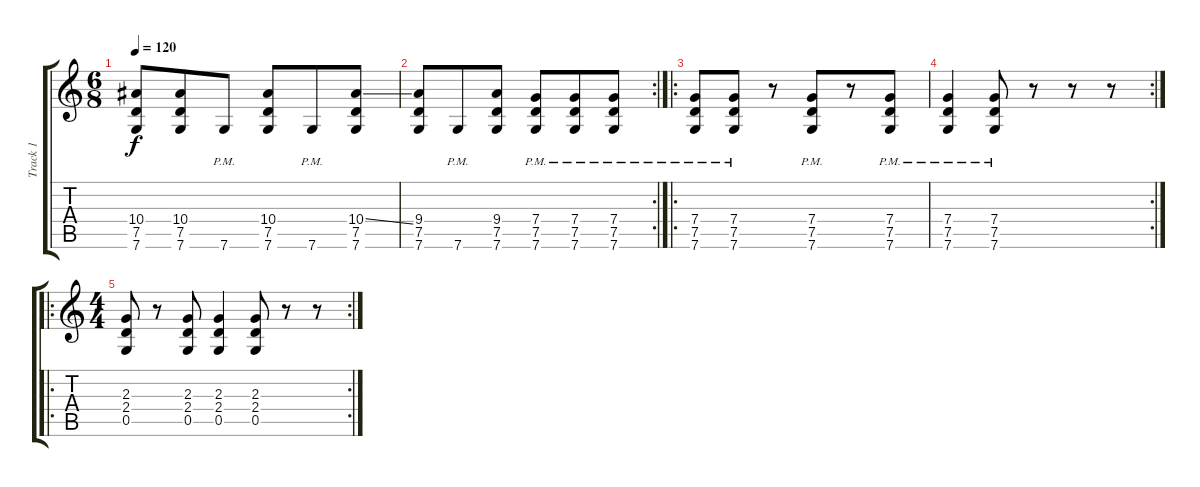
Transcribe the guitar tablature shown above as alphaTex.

\track ("Track 1" "Track 1") {instrument overdrivenguitar}
\staff {score tabs}
\tuning (D4 A3 F3 C3 G2 C2) {hide}
\ts (6 8)
\tempo 120
\clef g2
\ks c
(10.4 7.5 7.6).8{dy f} (10.4 7.5 7.6).8 7.6{pm}.8 (10.4 7.5 7.6).8 7.6{pm}.8 (10.4{ss} 7.5 7.6).8 |
\rc 2
(9.4 7.5 7.6).8 7.6{pm}.8 (9.4 7.5 7.6).8 (7.4 7.5 7.6{pm}).8 (7.4 7.5 7.6{pm}).8 (7.4 7.5 7.6{pm}).8 |
\ro
(7.4 7.5 7.6{pm}).8 (7.4 7.5 7.6{pm}).8 r.8 (7.4 7.5 7.6{pm}).8 r.8 (7.4 7.5 7.6{pm}).8 |
\rc 2
(7.4 7.5 7.6{pm}).4 (7.4 7.5{pm} 7.6).8 r.8 r.8 r.8 |
\ro
\rc 2
\ts (4 4)
(2.3 2.4 0.5).8 r.8 (2.3 2.4 0.5).8 (2.3 2.4 0.5).4 (2.3 2.4 0.5).8 r.8 r.8
